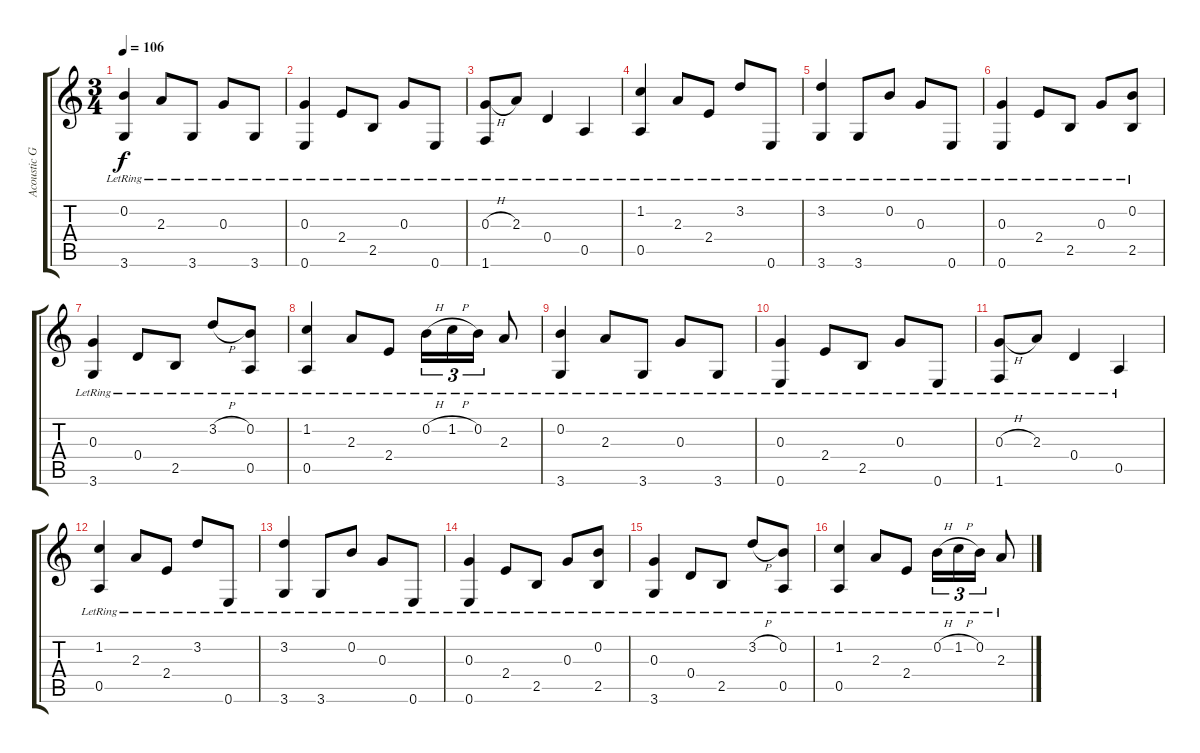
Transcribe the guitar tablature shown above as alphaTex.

\track ("Acoustic Guitar" "Acoustic G") {instrument acousticguitarsteel}
\staff {score tabs}
\tuning (E4 B3 G3 D3 A2 E2) {hide}
\ts (3 4)
\tempo 106
\clef g2
\ks c
(0.2{lr} 3.6{lr}).4{dy f} 2.3{lr}.8 3.6{lr}.8 0.3{lr}.8 3.6{lr}.8 |
(0.3{lr} 0.6{lr}).4 2.4{lr}.8 2.5{lr}.8 0.3{lr}.8 0.6{lr}.8 |
(0.3{h lr} 1.6{lr}).8 2.3{lr}.8 0.4{lr}.4 0.5{lr}.4 |
(1.2{lr} 0.5{lr}).4 2.3{lr}.8 2.4{lr}.8 3.2{lr}.8 0.6{lr}.8 |
(3.2{lr} 3.6{lr}).4 3.6{lr}.8 0.2{lr}.8 0.3{lr}.8 0.6{lr}.8 |
(0.3{lr} 0.6{lr}).4 2.4{lr}.8 2.5{lr}.8 0.3{lr}.8 (0.2{lr} 2.5{lr}).8 |
(0.3{lr} 3.6{lr}).4 0.4{lr}.8 2.5{lr}.8 3.2{h lr}.8 (0.2{lr} 0.5{lr}).8 |
(1.2{lr} 0.5{lr}).4 2.3{lr}.8 2.4{lr}.8 0.2{h lr}.16{tu (3 2)} 1.2{h lr}.16{tu (3 2)} 0.2{lr}.16{tu (3 2)} 2.3{lr}.8 |
(0.2{lr} 3.6{lr}).4 2.3{lr}.8 3.6{lr}.8 0.3{lr}.8 3.6{lr}.8 |
(0.3{lr} 0.6{lr}).4 2.4{lr}.8 2.5{lr}.8 0.3{lr}.8 0.6{lr}.8 |
(0.3{h lr} 1.6{lr}).8 2.3{lr}.8 0.4{lr}.4 0.5{lr}.4 |
(1.2{lr} 0.5{lr}).4 2.3{lr}.8 2.4{lr}.8 3.2{lr}.8 0.6{lr}.8 |
(3.2{lr} 3.6{lr}).4 3.6{lr}.8 0.2{lr}.8 0.3{lr}.8 0.6{lr}.8 |
(0.3{lr} 0.6{lr}).4 2.4{lr}.8 2.5{lr}.8 0.3{lr}.8 (0.2{lr} 2.5{lr}).8 |
(0.3{lr} 3.6{lr}).4 0.4{lr}.8 2.5{lr}.8 3.2{h lr}.8 (0.2{lr} 0.5{lr}).8 |
(1.2{lr} 0.5{lr}).4 2.3{lr}.8 2.4{lr}.8 0.2{h lr}.16{tu (3 2)} 1.2{h lr}.16{tu (3 2)} 0.2{lr}.16{tu (3 2)} 2.3{lr}.8
